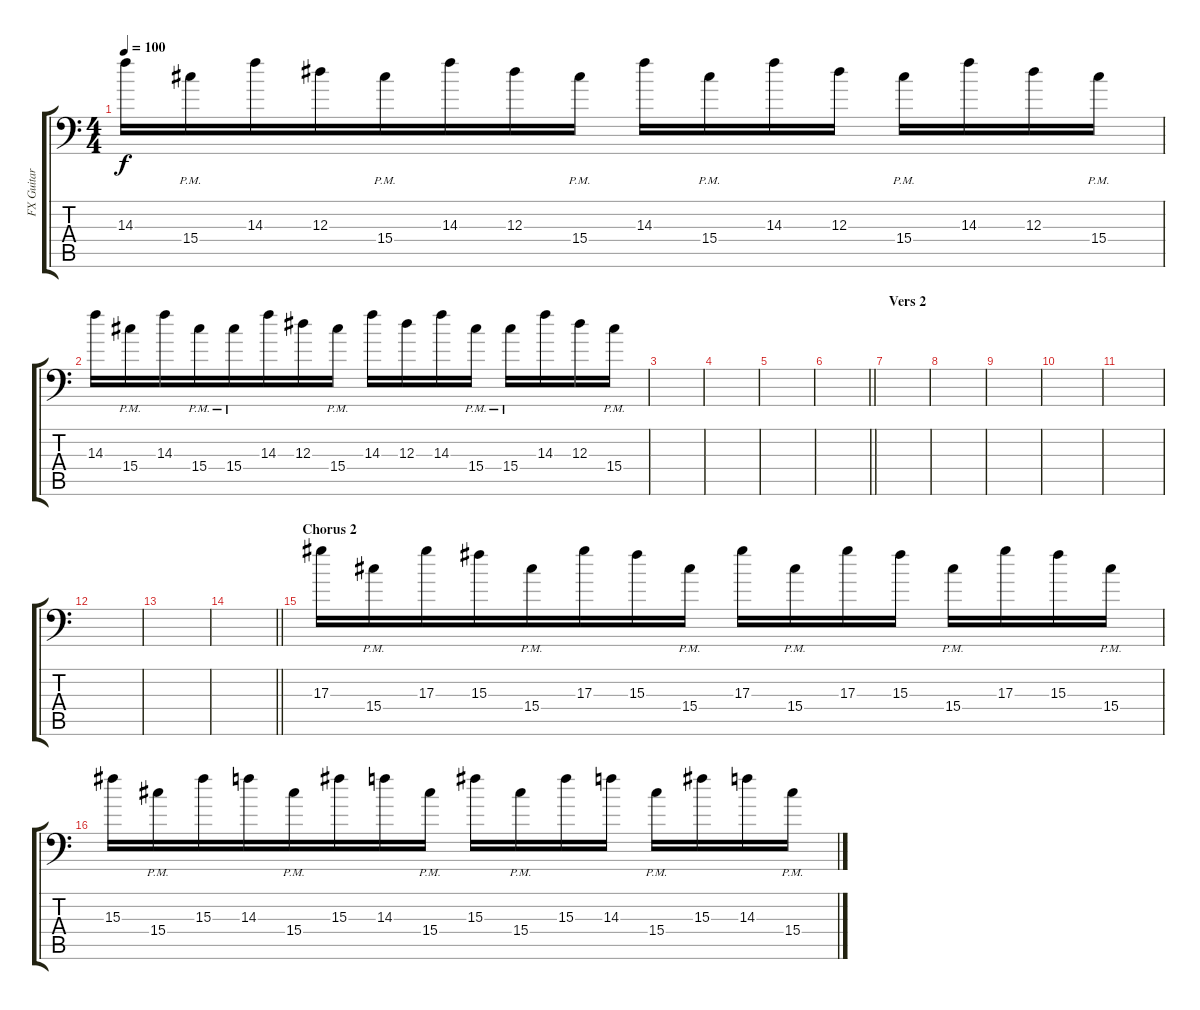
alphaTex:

\track ("FX Guitar 1" "FX Guitar ") {instrument electricguitarclean}
\staff {score tabs}
\tuning (C4 G3 Eb3 Bb2 F2 Bb1) {hide}
\ts (4 4)
\tempo 100
\clef f4
\ks c
14.3.16{dy f beam merge} 15.4{pm}.16 14.3.16{beam merge} 12.3.16{beam merge} 15.4{pm}.16{beam merge} 14.3.16{beam merge} 12.3.16 15.4{pm}.16 14.3.16{beam merge} 15.4{pm}.16{beam merge} 14.3.16 12.3.16 15.4{pm}.16 14.3.16 12.3.16{beam merge} 15.4{pm}.16 |
14.3.16{beam merge} 15.4{pm}.16 14.3.16{beam merge} 15.4{pm}.16{beam merge} 15.4{pm}.16{beam merge} 14.3.16{beam merge} 12.3.16 15.4{pm}.16 14.3.16 12.3.16{beam merge} 14.3.16{beam merge} 15.4{pm}.16 15.4{pm}.16 14.3.16 12.3.16 15.4{pm}.16 |
|
|
|
\barLineRight lightlight
|
\section ("" "Vers 2")
|
|
|
|
|
|
|
\barLineRight lightlight
|
\section ("" "Chorus 2")
17.3.16{beam merge} 15.4{pm}.16 17.3.16{beam merge} 15.3.16{beam merge} 15.4{pm}.16{beam merge} 17.3.16{beam merge} 15.3.16 15.4{pm}.16 17.3.16{beam merge} 15.4{pm}.16{beam merge} 17.3.16 15.3.16 15.4{pm}.16 17.3.16 15.3.16 15.4{pm}.16 |
15.3.16{beam merge} 15.4{pm}.16 15.3.16{beam merge} 14.3.16{beam merge} 15.4{pm}.16{beam merge} 15.3.16{beam merge} 14.3.16 15.4{pm}.16 15.3.16 15.4{pm}.16{beam merge} 15.3.16 14.3.16 15.4{pm}.16 15.3.16 14.3.16{beam merge} 15.4{pm}.16
